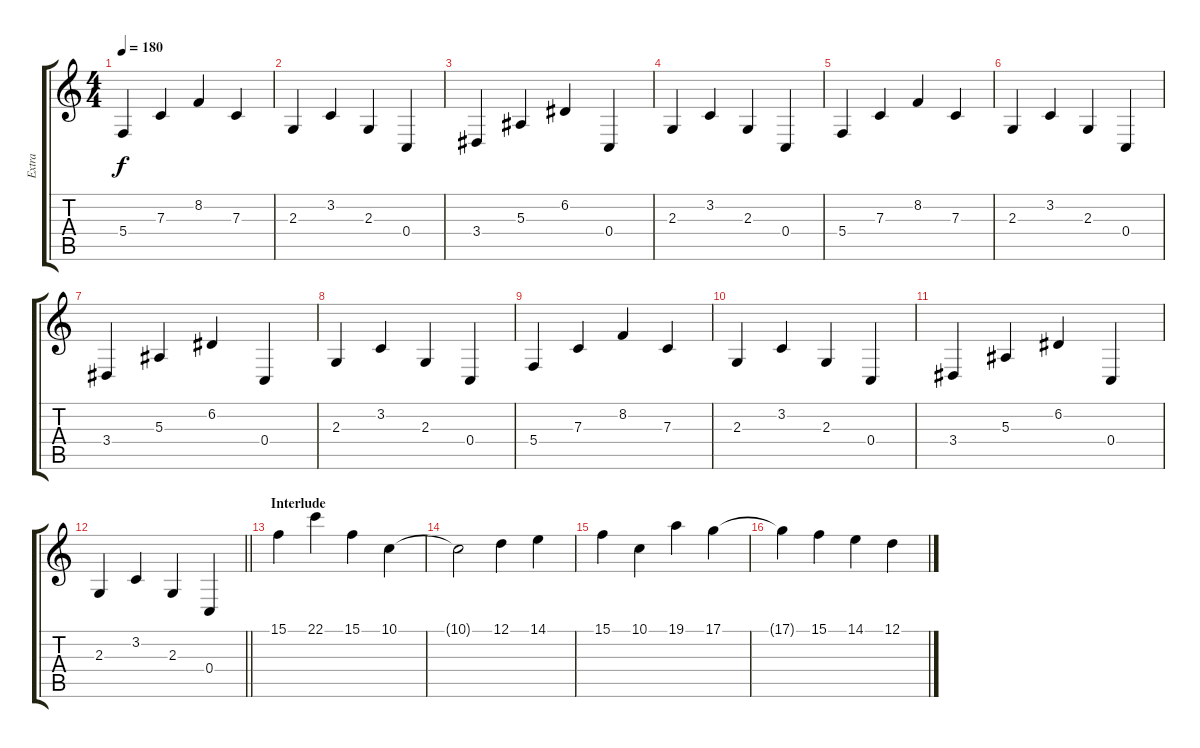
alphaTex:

\track ("Extra" "Extra") {instrument stringensemble1}
\staff {score tabs}
\tuning (D4 A3 F3 C3 G2 C2) {hide}
\ts (4 4)
\tempo 180
\clef g2
\ks c
5.4.4{dy f volume 12} 7.3.4 8.2.4 7.3.4 |
2.3.4 3.2.4 2.3.4 0.4.4 |
3.4.4 5.3.4 6.2.4 0.4.4 |
2.3.4 3.2.4 2.3.4 0.4.4 |
5.4.4{volume 12} 7.3.4 8.2.4 7.3.4 |
2.3.4 3.2.4 2.3.4 0.4.4 |
3.4.4 5.3.4 6.2.4 0.4.4 |
2.3.4 3.2.4 2.3.4 0.4.4 |
5.4.4{volume 12} 7.3.4 8.2.4 7.3.4 |
2.3.4 3.2.4 2.3.4 0.4.4 |
3.4.4 5.3.4 6.2.4 0.4.4 |
\barLineRight lightlight
2.3.4 3.2.4 2.3.4 0.4.4 |
\section ("" "Interlude")
15.1.4 22.1.4 15.1.4 10.1.4 |
10.1{t}.2 12.1.4 14.1.4 |
15.1.4 10.1.4 19.1.4 17.1.4 |
17.1{t}.4 15.1.4 14.1.4 12.1.4
